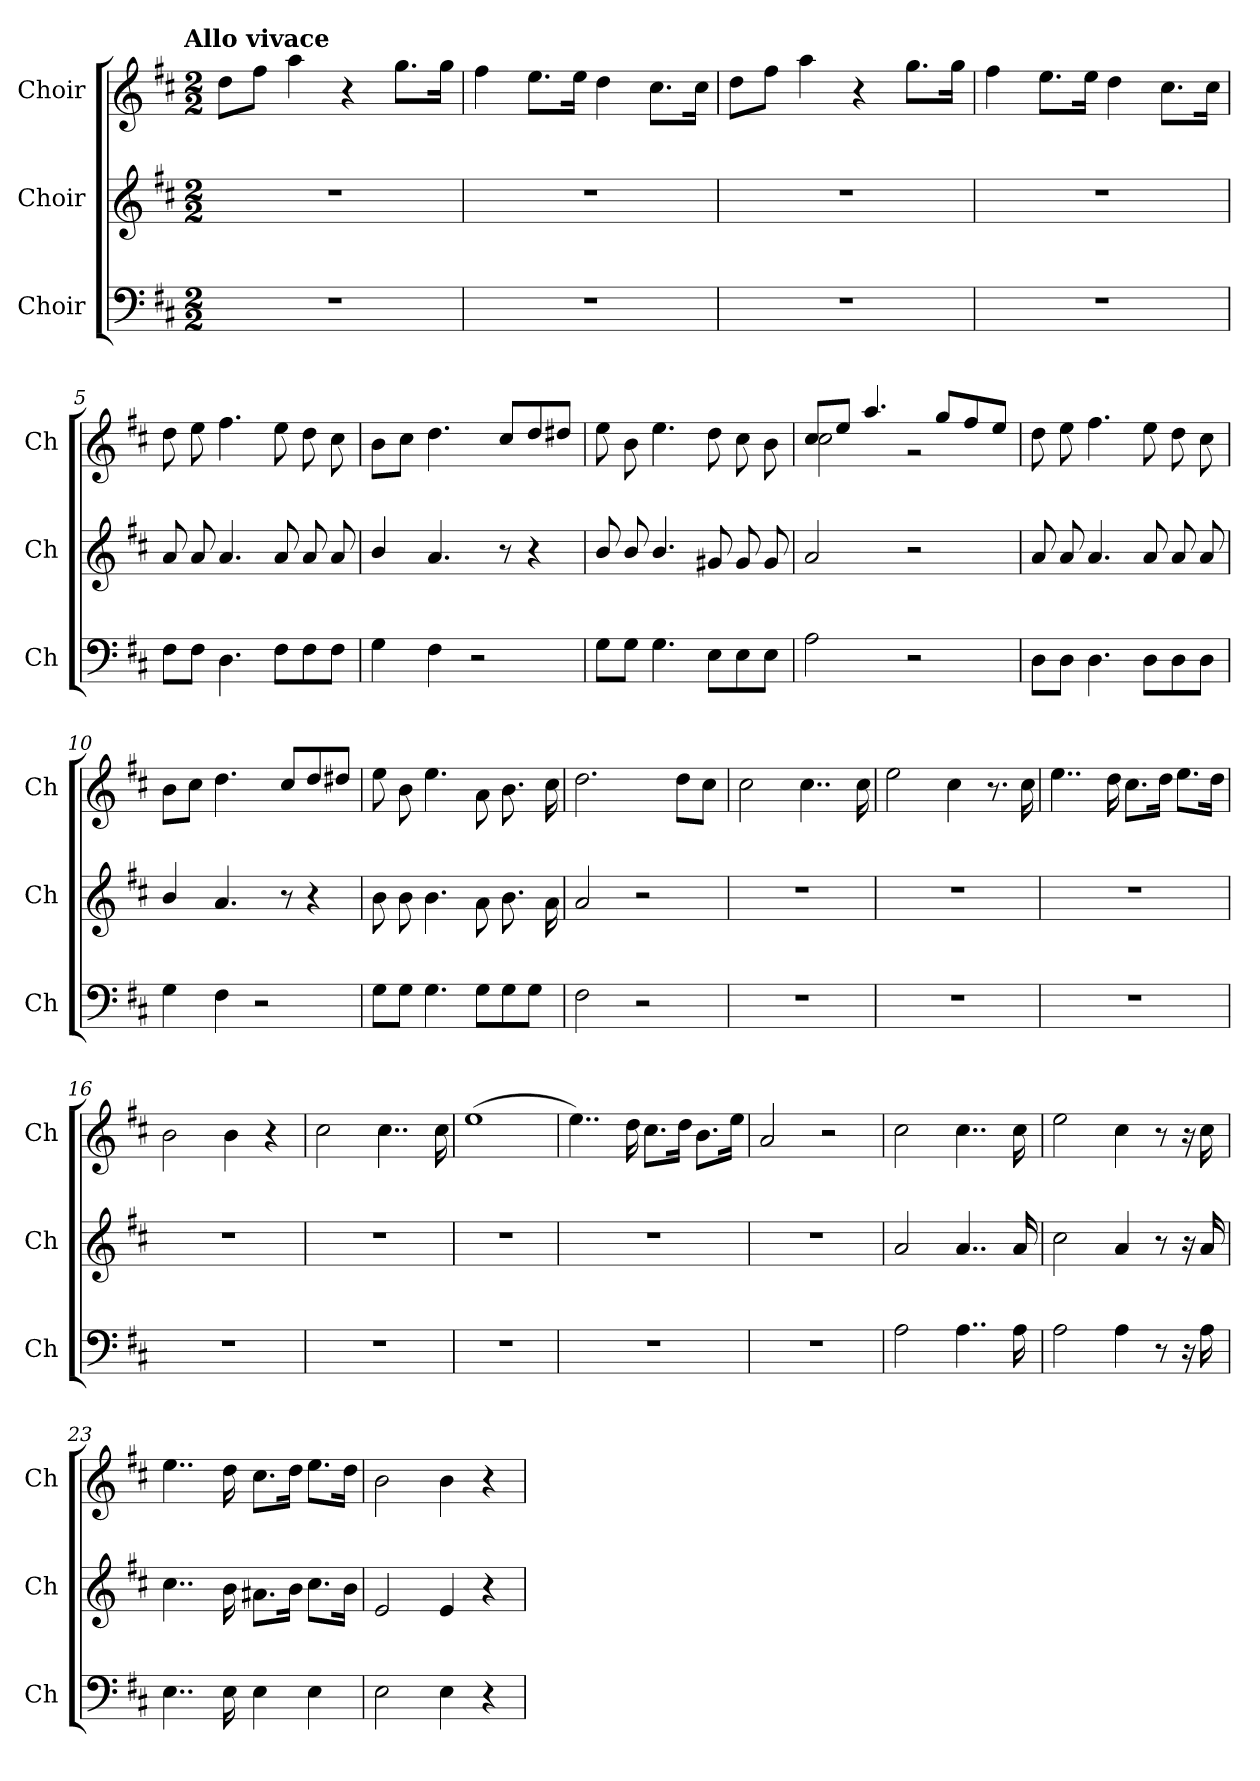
**kern	**kern	**kern
*part3	*part2	*part1
*staff3	*staff2	*staff1
*I"Choir	*I"Choir	*I"Choir
*I'Ch	*I'Ch	*I'Ch
*clefF4	*clefG2	*clefG2
*k[f#c#]	*k[f#c#]	*k[f#c#]
!!LO:TX:omd:t=Allo vivace
*M2/2	*M2/2	*M2/2
*MM144	*MM144	*MM144
=1	=1	=1
1r	1r	8dd\L
.	.	8ff#\J
.	.	4aa\
.	.	4r
.	.	8.gg\L
.	.	16gg\Jk
=2	=2	=2
1r	1r	4ff#\
.	.	8.ee\L
.	.	16ee\Jk
.	.	4dd\
.	.	8.cc#\L
.	.	16cc#\Jk
=3	=3	=3
1r	1r	8dd\L
.	.	8ff#\J
.	.	4aa\
.	.	4r
.	.	8.gg\L
.	.	16gg\Jk
=4	=4	=4
1r	1r	4ff#\
.	.	8.ee\L
.	.	16ee\Jk
.	.	4dd\
.	.	8.cc#\L
.	.	16cc#\Jk
!!LO:LB:g=z
=5	=5	=5
8F#\L	8a/	8dd\
8F#\J	8a/	8ee\
4.D\	4.a/	4.ff#\
8F#\L	8a/	8ee\
8F#\	8a/	8dd\
8F#\J	8a/	8cc#\
=6	=6	=6
4G\	4b/	8b\L
.	.	8cc#\J
4F#\	4.a/	4.dd\
2r	.	.
.	8r	8cc#!/L
.	4r	8dd!/
.	.	8dd#X!/J
=7	=7	=7
8G\L	8b/	8ee\
8G\J	8b/	8b\
4.G\	4.b/	4.ee\
8E\L	8g#X/	8dd\
8E\	8g#/	8cc#\
8E\J	8g#/	8b\
=8	=8	=8
*	*	*^
2A\	2a/	8cc#!/L	2cc#\
.	.	8ee!/J	.
.	.	4.aa!/	.
2r	2r	.	2r
.	.	8gg!/L	.
.	.	8ff#!/	.
.	.	8ee!/J	.
*	*	*v	*v
!!LO:LB:g=z
=9	=9	=9
8D\L	8a/	8dd\
8D\J	8a/	8ee\
4.D\	4.a/	4.ff#\
8D\L	8a/	8ee\
8D\	8a/	8dd\
8D\J	8a/	8cc#\
=10	=10	=10
4G\	4b/	8b\L
.	.	8cc#\J
4F#\	4.a/	4.dd\
2r	.	.
.	8r	8cc#!/L
.	4r	8dd!/
.	.	8dd#X!/J
=11	=11	=11
8G\L	8b\	8ee\
8G\J	8b\	8b\
4.G\	4.b\	4.ee\
8G\L	8a\	8a\
8G\	8.b\	8.b\
8G\J	.	.
.	16a\	16cc#\
=12	=12	=12
2F#\	2a/	2.dd\
2r	2r	.
.	.	8dd\L
.	.	8cc#\J
=13	=13	=13
1r	1r	2cc#\
.	.	4..cc#\
.	.	16cc#\
!!LO:LB:g=z
=14	=14	=14
1r	1r	2ee\
.	.	4cc#\
.	.	8.r
.	.	16cc#\
=15	=15	=15
1r	1r	4..ee\
.	.	16dd\
.	.	8.cc#\L
.	.	16dd\Jk
.	.	8.ee\L
.	.	16dd\Jk
=16	=16	=16
1r	1r	2b\
.	.	4b\
.	.	4r
=17	=17	=17
1r	1r	2cc#\
.	.	4..cc#\
.	.	16cc#\
=18	=18	=18
1r	1r	(>1ee
!!LO:PB:g=z
=19	=19	=19
1r	1r	4..ee\)
.	.	16dd\
.	.	8.cc#\L
.	.	16dd\Jk
.	.	8.b\L
.	.	16ee\Jk
=20	=20	=20
1r	1r	2a/
.	.	2r
=21	=21	=21
2A\	2a/	2cc#\
4..A\	4..a/	4..cc#\
16A\	16a/	16cc#\
=22	=22	=22
2A\	2cc#\	2ee\
4A\	4a/	4cc#\
8r	8r	8r
16r	16r	16r
16A\	16a/	16cc#\
=23	=23	=23
4..E\	4..cc#\	4..ee\
16E\	16b\	16dd\
4E\	8.a#X\L	8.cc#\L
.	16b\Jk	16dd\Jk
4E\	8.cc#\L	8.ee\L
.	16b\Jk	16dd\Jk
=24	=24	=24
2E\	2e/	2b\
4E\	4e/	4b\
4r	4r	4r
=	=	=
*-	*-	*-
